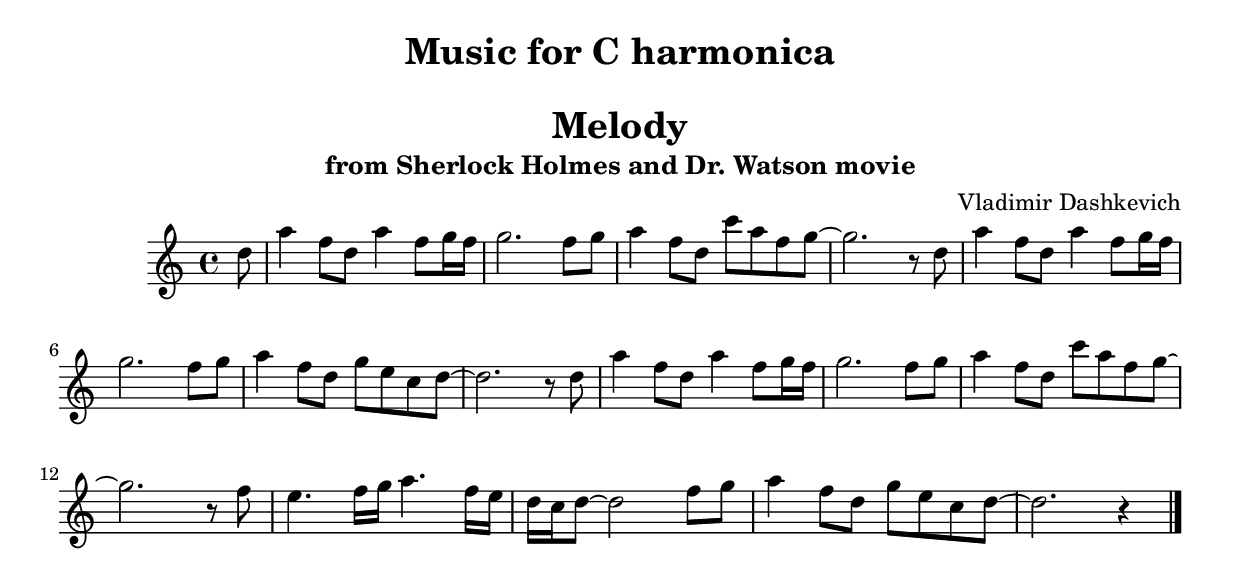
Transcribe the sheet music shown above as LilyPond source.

\version "2.20.0"

\book {
  \paper {
    print-all-headers = ##t
  }

  \markup { \vspace #1 }

  \header {
    title = "Music for C harmonica"
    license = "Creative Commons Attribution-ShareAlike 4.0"
    status = "unfinished"
    instruments = "harmonica"
  }

  \score {
  \header {
    title = "Melody"
    subtitle = "from Sherlock Holmes and Dr. Watson movie"
    composer = "Vladimir Dashkevich"
  }

  \new Staff \relative c'' {
    \partial 8 d8

    a'4 f8 d a'4 f8 g16 f
    g2. f8 g
    a4 f8 d
    c' a f g8~
    g2. r8 d

    a'4 f8 d a'4 f8 g16 f
    g2. f8 g
    a4 f8 d
    g8 e c d~
    d2. r8 d

    a'4 f8 d a'4 f8 g16 f
    g2. f8 g
    a4 f8 d
    c' a f g8~
    g2. r8 f

    e4. f16 g a4. f16 e
    d16 c d8~ d2 f8 g
    a4 f8 d
    g8 e c d~
    d2. r4 \bar "|."
  }
}

}
